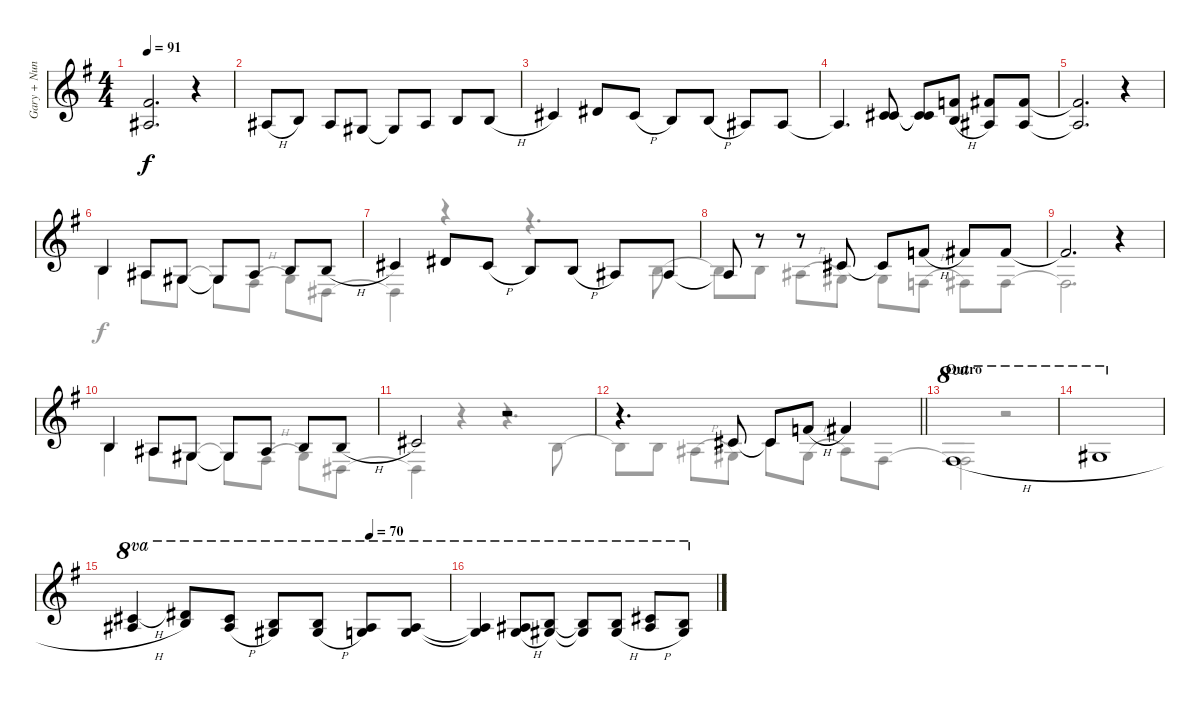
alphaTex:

\track ("Gary + Nuno" "Gary + Nun") {instrument frenchhorn}
\staff {score}
\tuning (Eb4 Bb3 Gb3 Db3 Ab2 Eb2) {hide}
\voice
\ts (4 4)
\tempo 91
\clef g2
\ks g
(3.1{t} 4.3{t}).2{d dy f} r.4 |
4.3{h}.8 5.3.8 4.3.8 2.3.8 2.3{t}.8 4.3.8 5.3.8 5.3{h}.8 |
7.3.4 9.3.8 7.3{h}.8 5.3.8 5.3{h}.8 4.3.8 4.3.8 |
4.3{t}.4{d} (3.2 7.3).8 (3.2{t} 7.3{t}).8 (2.1{h} 5.3{h}).8 (3.1 4.3).8 (3.1 4.3).8 |
(3.1{t} 4.3{t}).2{d} r.4 |
5.3.4 4.3.8 2.3.8 2.3{t}.8 4.3.8 5.3.8 5.3{h}.8 |
7.3.4 9.3.8 7.3{h}.8 5.3.8 5.3{h}.8 4.3.8 0.2.8 |
0.2{t}.8 r.8 r.8 3.2.8 3.2{t}.8 2.1{h}.8 3.1.8 3.1.8 |
3.1{t}.2{d} r.4 |
5.3.4 4.3.8 2.3.8 2.3{t}.8 4.3.8 5.3.8 5.3{h}.8 |
7.3.2 r.2 |
\barLineRight lightlight
r.4{d} 3.2.8 3.2{t}.8 2.1{h}.8 3.1.4 |
\section ("" "Outro")
8.2{h}.1{ot 8va} |
10.2{h}.1{ot 8va} |
\tempo (70 0.75)
(10.1{h} 12.2{h}).4{ot 8va} (12.1 13.2).8{ot 8va} (10.1{h} 12.2{h}).8{ot 8va} (8.1 10.2).8{ot 8va} (8.1{h} 10.2{h}).8{ot 8va} (7.1 9.2).8{ot 8va} (7.1 9.2).8{ot 8va} |
(7.1{t} 9.2{t}).4{ot 8va} (7.1{h} 9.2{h}).8{ot 8va} (8.1 10.2).8{ot 8va} (8.1{t} 10.2{t}).8{ot 8va} (8.1{h} 10.2{h}).8{ot 8va} (10.1{h} 12.2{h}).8{ot 8va} (8.1{h} 10.2{h}).8{ot 8va}
\voice
\clef g2
\ottava regular
\simile none
\ks g
|
|
|
|
|
10.4.4 9.4.8 7.4.8 7.4{t}.8 5.4{h}.8 7.4.8 7.5.8 |
7.5{t}.4 r.4 r.4{d} 5.3.8 |
5.3{t}.8 5.3.8 4.3{h}.8 2.3.8 7.4.8 4.4{h}.8 5.4.8 5.4.8 |
5.4{t}.2{d} r.4 |
10.4.4 9.4.8 7.4.8 7.4{t}.8 5.4{h}.8 7.4.8 7.5.8 |
7.5{t}.4 r.4 r.4{d} 10.4.8 |
\barLineRight lightlight
10.4{t}.8 10.4.8 9.4{h}.8 7.4.8 12.4.8 7.4{h}.8 9.4.8 5.4.8 |
5.4{t}.2 r.2 |
|
|
